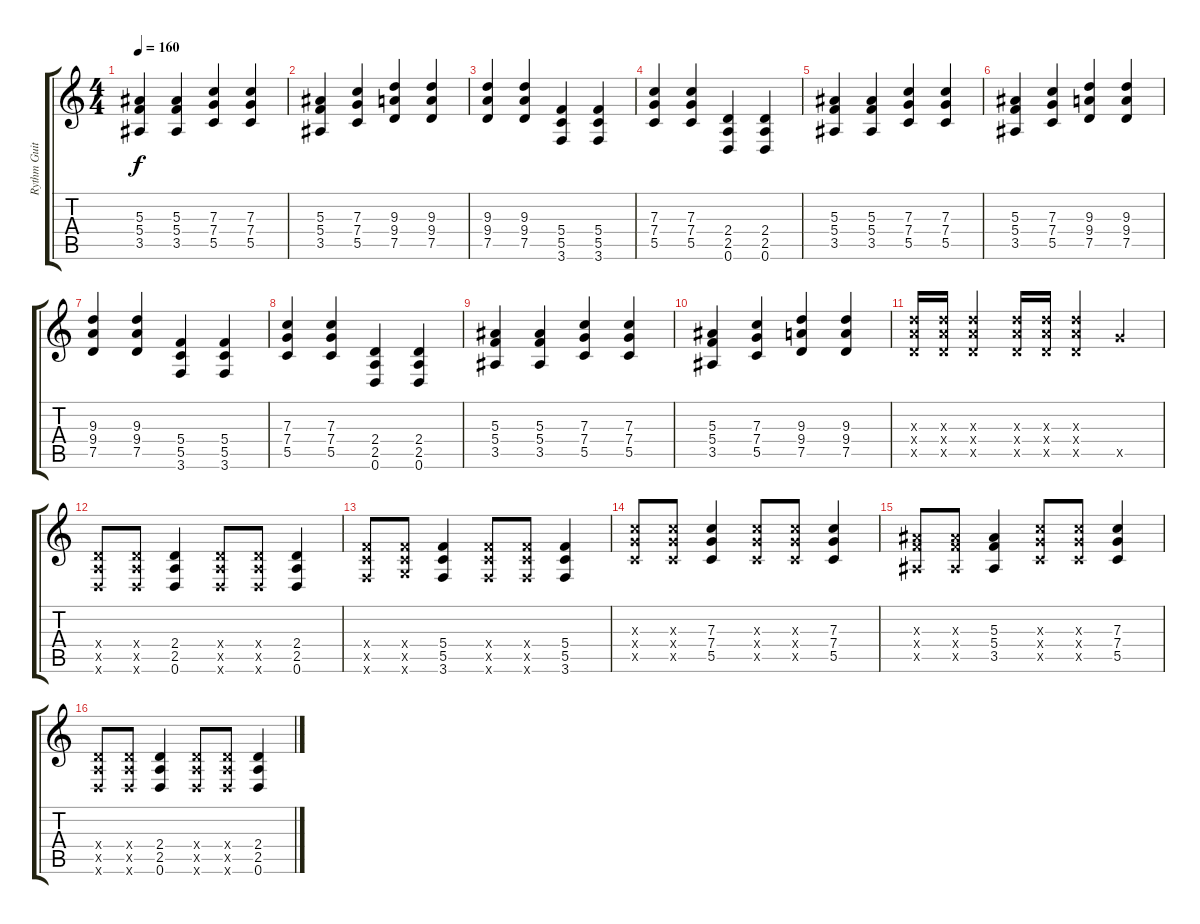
\track ("Rythm Guitar" "Rythm Guit") {instrument distortionguitar}
\staff {score tabs}
\tuning (D4 A3 F3 C3 G2 D2) {hide}
\ts (4 4)
\tempo 160
\clef g2
\ks c
(5.3 5.4 3.5).4{dy f} (5.3 5.4 3.5).4 (7.3 7.4 5.5).4 (7.3 7.4 5.5).4 |
(5.3 5.4 3.5).4 (7.3 7.4 5.5).4 (9.3 9.4 7.5).4 (9.3 9.4 7.5).4 |
(9.3 9.4 7.5).4 (9.3 9.4 7.5).4 (5.4 5.5 3.6).4 (5.4 5.5 3.6).4 |
(7.3 7.4 5.5).4 (7.3 7.4 5.5).4 (2.4 2.5 0.6).4 (2.4 2.5 0.6).4 |
(5.3 5.4 3.5).4 (5.3 5.4 3.5).4 (7.3 7.4 5.5).4 (7.3 7.4 5.5).4 |
(5.3 5.4 3.5).4 (7.3 7.4 5.5).4 (9.3 9.4 7.5).4 (9.3 9.4 7.5).4 |
(9.3 9.4 7.5).4 (9.3 9.4 7.5).4 (5.4 5.5 3.6).4 (5.4 5.5 3.6).4 |
(7.3 7.4 5.5).4 (7.3 7.4 5.5).4 (2.4 2.5 0.6).4 (2.4 2.5 0.6).4 |
(5.3 5.4 3.5).4 (5.3 5.4 3.5).4 (7.3 7.4 5.5).4 (7.3 7.4 5.5).4 |
(5.3 5.4 3.5).4 (7.3 7.4 5.5).4 (9.3 9.4 7.5).4 (9.3 9.4 7.5).4 |
(9.3{x} 9.4{x} 7.5{x}).16 (9.3{x} 9.4{x} 7.5{x}).16 (9.3{x} 9.4{x} 7.5{x}).4 (9.3{x} 9.4{x} 7.5{x}).16 (9.3{x} 9.4{x} 7.5{x}).16 (9.3{x} 9.4{x} 7.5{x}).4 12.5{x}.4 |
(2.4{x} 2.5{x} 0.6{x}).8 (2.4{x} 2.5{x} 0.6{x}).8 (2.4 2.5 0.6).4 (2.4{x} 2.5{x} 0.6{x}).8 (2.4{x} 2.5{x} 0.6{x}).8 (2.4 2.5 0.6).4 |
(5.4{x} 5.5{x} 3.6{x}).8 (5.4{x} 5.5{x} 5.6{x}).8 (5.4 5.5 3.6).4 (5.4{x} 5.5{x} 3.6{x}).8 (5.4{x} 5.5{x} 3.6{x}).8 (5.4 5.5 3.6).4 |
(7.3{x} 7.4{x} 5.5{x}).8 (7.3{x} 7.4{x} 5.5{x}).8 (7.3 7.4 5.5).4 (7.3{x} 7.4{x} 5.5{x}).8 (7.3{x} 7.4{x} 5.5{x}).8 (7.3 7.4 5.5).4 |
(5.3{x} 5.4{x} 3.5{x}).8 (5.3{x} 5.4{x} 3.5{x}).8 (5.3 5.4 3.5).4 (7.3{x} 7.4{x} 5.5{x}).8 (7.3{x} 7.4{x} 5.5{x}).8 (7.3 7.4 5.5).4 |
(2.4{x} 2.5{x} 0.6{x}).8 (2.4{x} 2.5{x} 0.6{x}).8 (2.4 2.5 0.6).4 (2.4{x} 2.5{x} 0.6{x}).8 (2.4{x} 2.5{x} 0.6{x}).8 (2.4 2.5 0.6).4
